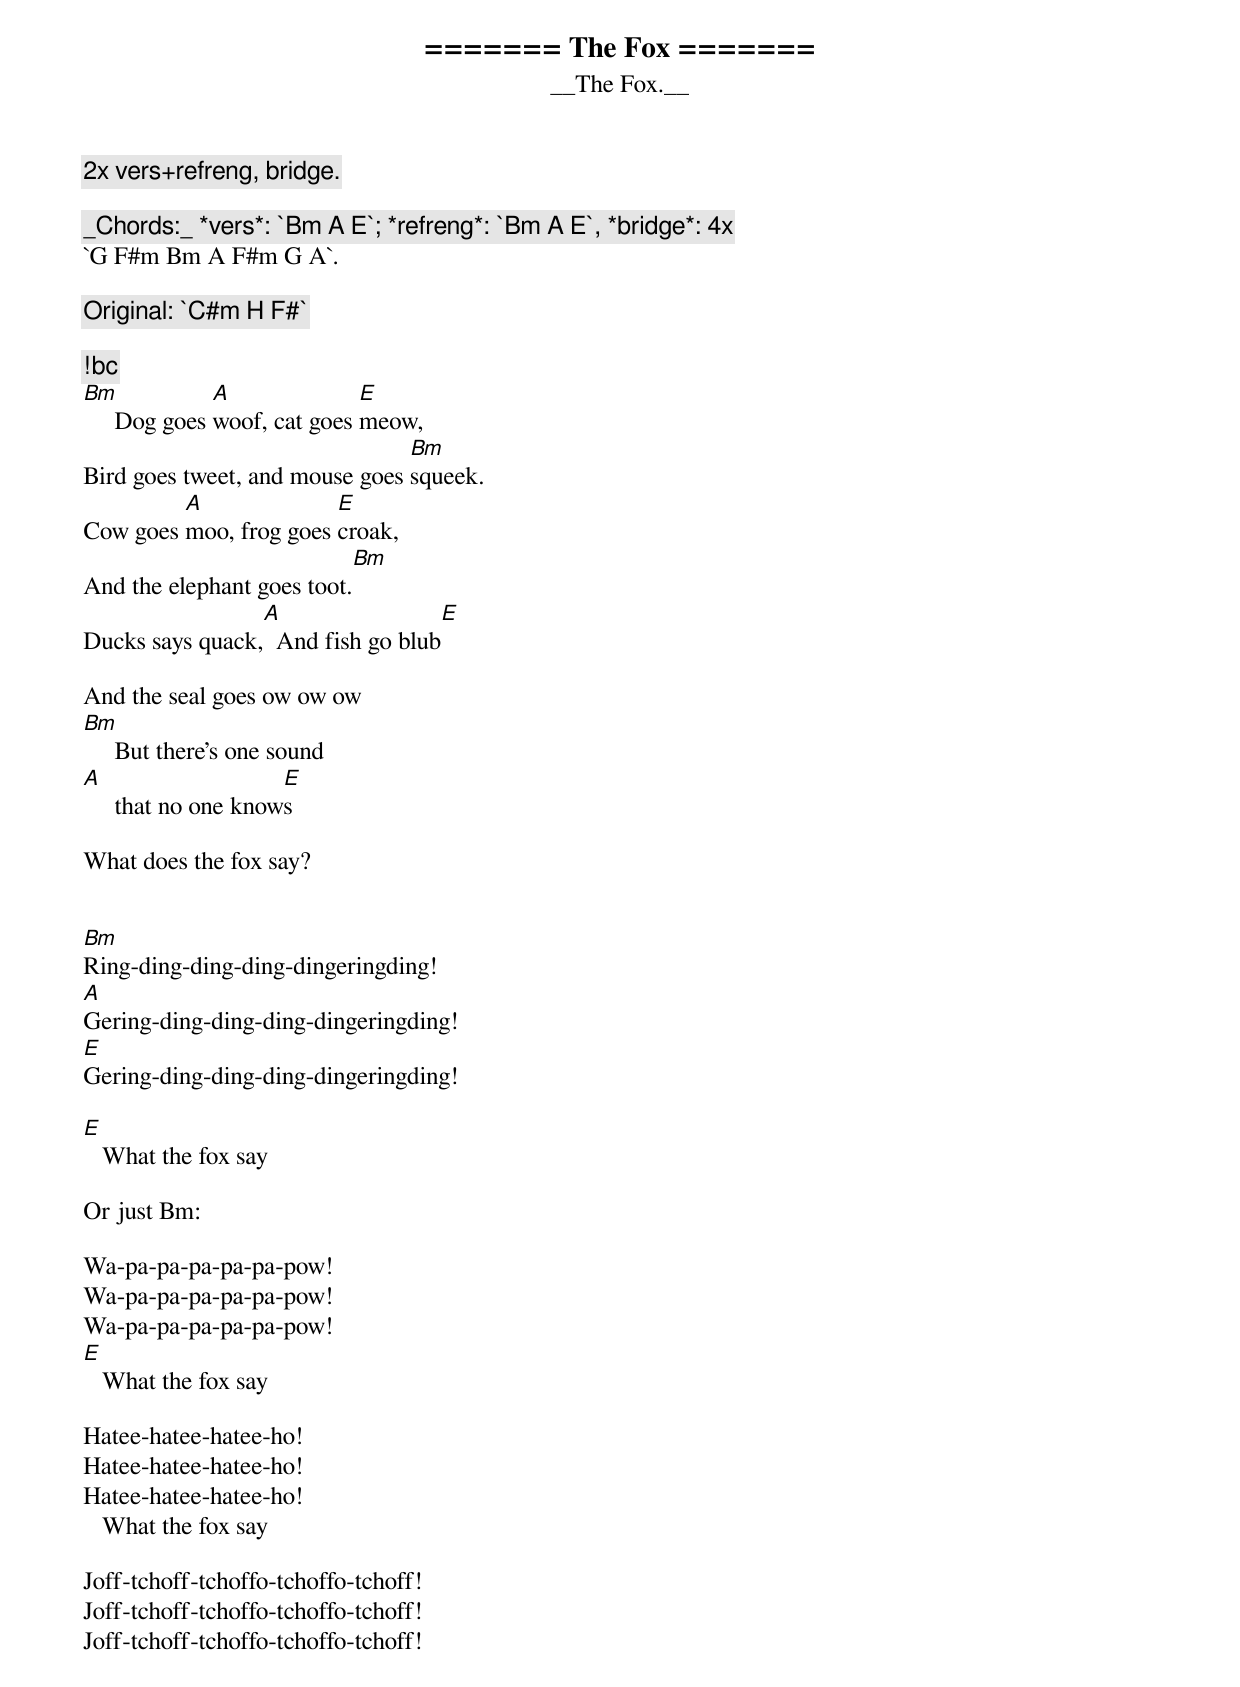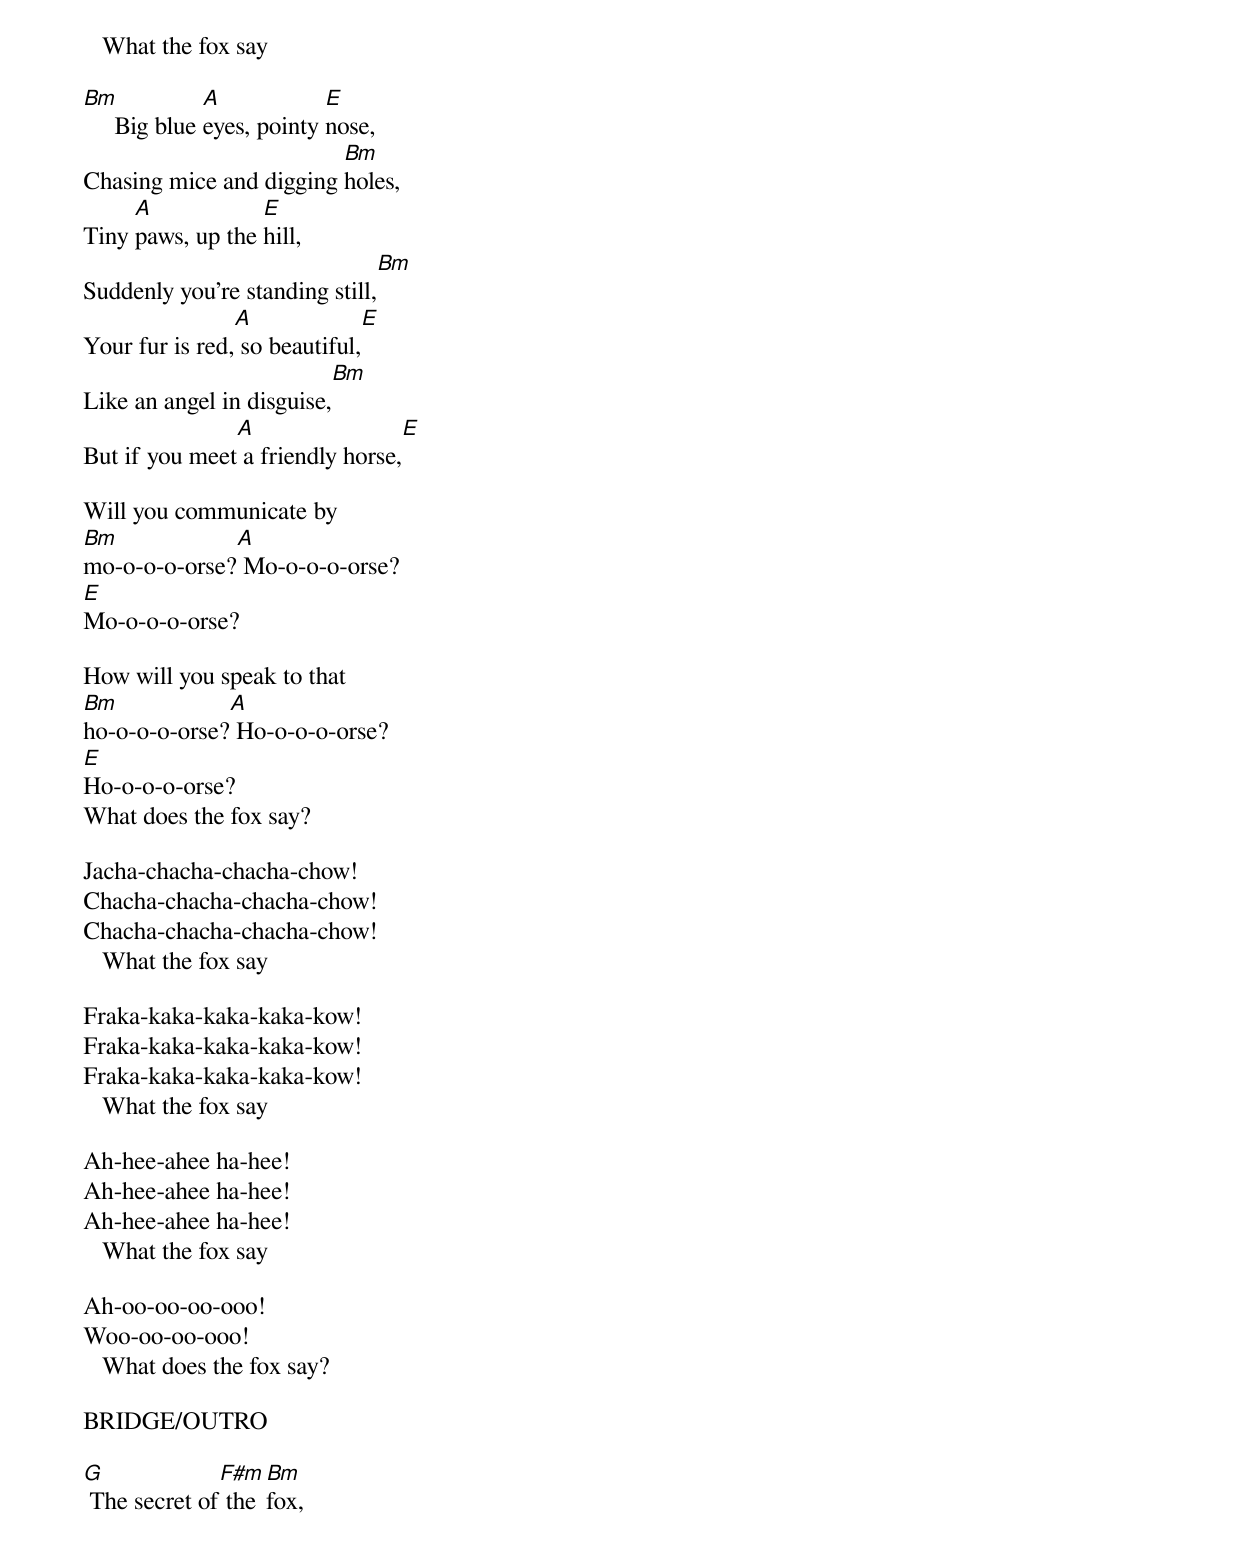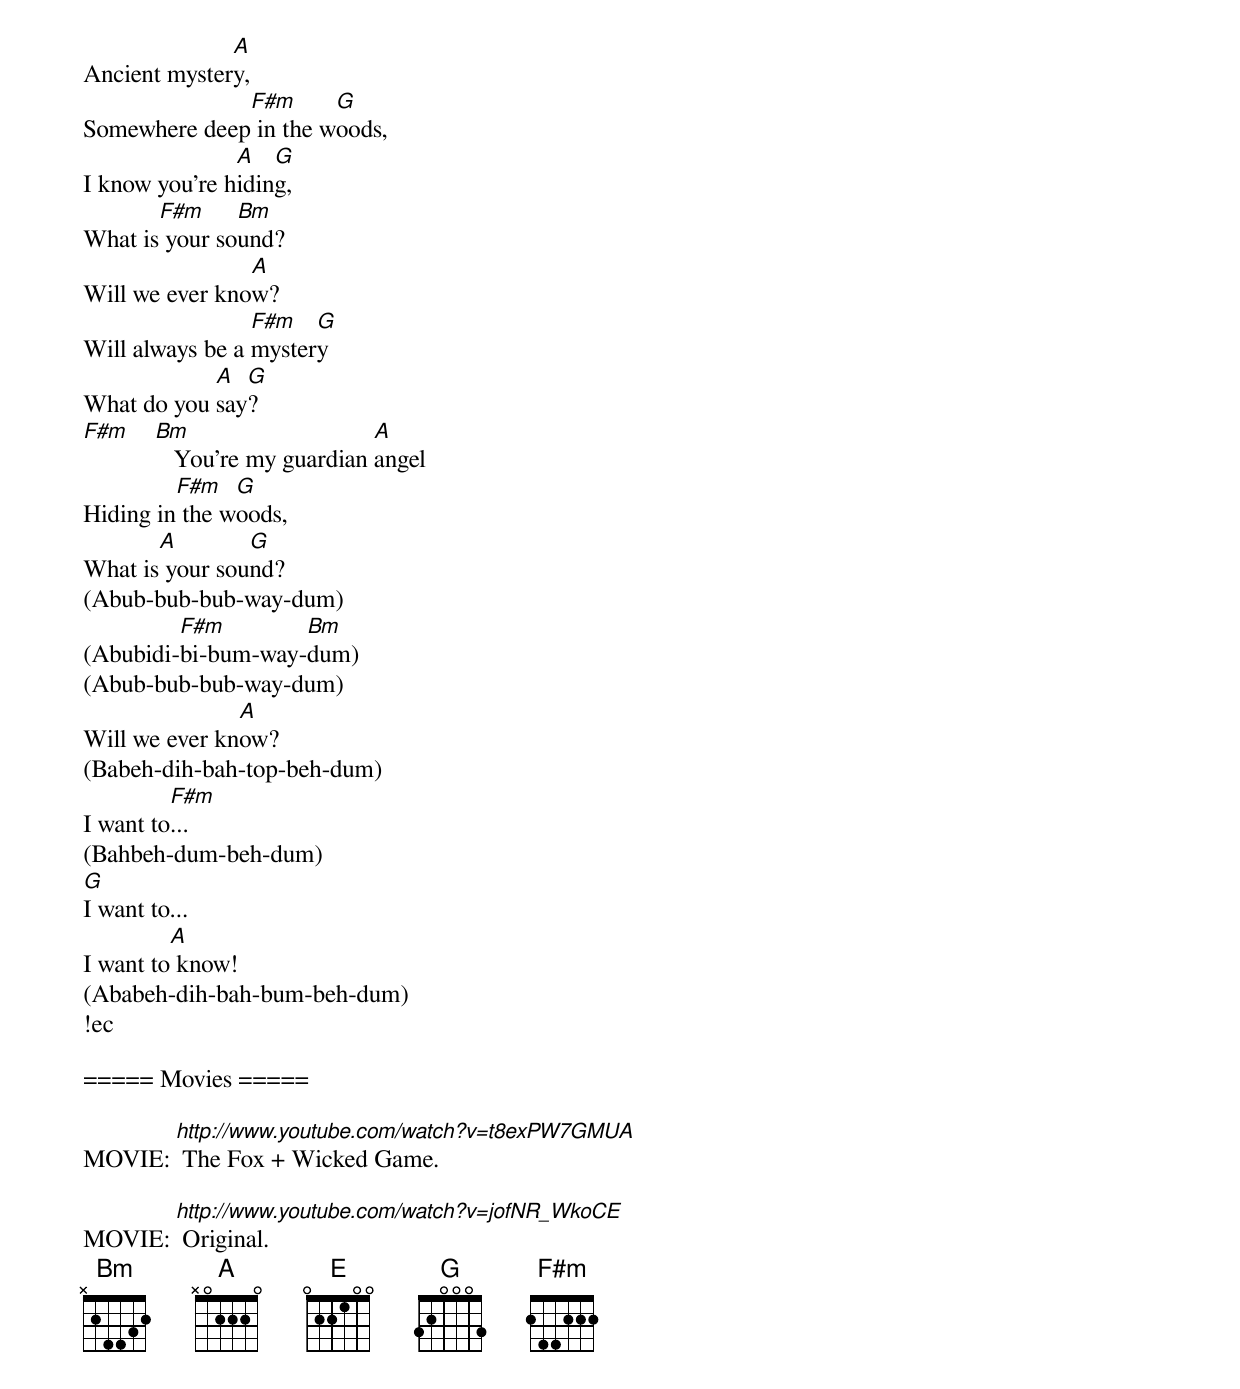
======= The Fox =======
__The Fox.__
2x vers+refreng, bridge.

_Chords:_ *vers*: `Bm A E`; *refreng*: `Bm A E`, *bridge*: 4x
`G F#m Bm A F#m G A`.

Original: `C#m H F#`

!bc
Bm            A              E
     Dog goes woof, cat goes meow,
                                Bm
Bird goes tweet, and mouse goes squeek.
         A              E
Cow goes moo, frog goes croak,
                           Bm
And the elephant goes toot.
                 A                  E
Ducks says quack,  And fish go blub

And the seal goes ow ow ow
Bm
     But there's one sound
A                    E
     that no one knows

What does the fox say?


Bm
Ring-ding-ding-ding-dingeringding!
A
Gering-ding-ding-ding-dingeringding!
E
Gering-ding-ding-ding-dingeringding!

E
   What the fox say

Or just Bm:

Wa-pa-pa-pa-pa-pa-pow!
Wa-pa-pa-pa-pa-pa-pow!
Wa-pa-pa-pa-pa-pa-pow!
E
   What the fox say

Hatee-hatee-hatee-ho!
Hatee-hatee-hatee-ho!
Hatee-hatee-hatee-ho!
   What the fox say

Joff-tchoff-tchoffo-tchoffo-tchoff!
Joff-tchoff-tchoffo-tchoffo-tchoff!
Joff-tchoff-tchoffo-tchoffo-tchoff!
   What the fox say

Bm            A            E
     Big blue eyes, pointy nose,
                         Bm
Chasing mice and digging holes,
     A            E
Tiny paws, up the hill,
                               Bm
Suddenly you're standing still,
                A             E
Your fur is red, so beautiful,
                          Bm
Like an angel in disguise,
               A                 E
But if you meet a friendly horse,

Will you communicate by
Bm            A
mo-o-o-o-orse? Mo-o-o-o-orse?
E
Mo-o-o-o-orse?

How will you speak to that
Bm            A
ho-o-o-o-orse? Ho-o-o-o-orse?
E
Ho-o-o-o-orse?
What does the fox say?

Jacha-chacha-chacha-chow!
Chacha-chacha-chacha-chow!
Chacha-chacha-chacha-chow!
   What the fox say

Fraka-kaka-kaka-kaka-kow!
Fraka-kaka-kaka-kaka-kow!
Fraka-kaka-kaka-kaka-kow!
   What the fox say

Ah-hee-ahee ha-hee!
Ah-hee-ahee ha-hee!
Ah-hee-ahee ha-hee!
   What the fox say

Ah-oo-oo-oo-ooo!
Woo-oo-oo-ooo!
   What does the fox say?

BRIDGE/OUTRO

G             F#m  Bm
 The secret of the fox,
              A
Ancient mystery,
              F#m      G
Somewhere deep in the woods,
               A   G
I know you're hiding,
       F#m     Bm
What is your sound?
                A
Will we ever know?
                 F#m   G
Will always be a mystery
            A  G
What do you say?
F#m Bm                    A
       You're my guardian angel
         F#m   G
Hiding in the woods,
       A        G
What is your sound?
(Abub-bub-bub-way-dum)
         F#m        Bm
(Abubidi-bi-bum-way-dum)
(Abub-bub-bub-way-dum)
               A
Will we ever know?
(Babeh-dih-bah-top-beh-dum)
         F#m
I want to...
(Bahbeh-dum-beh-dum)
G
I want to...
         A
I want to know!
(Ababeh-dih-bah-bum-beh-dum)
!ec

===== Movies =====

MOVIE: [http://www.youtube.com/watch?v=t8exPW7GMUA] The Fox + Wicked Game.

MOVIE: [http://www.youtube.com/watch?v=jofNR_WkoCE] Original.
